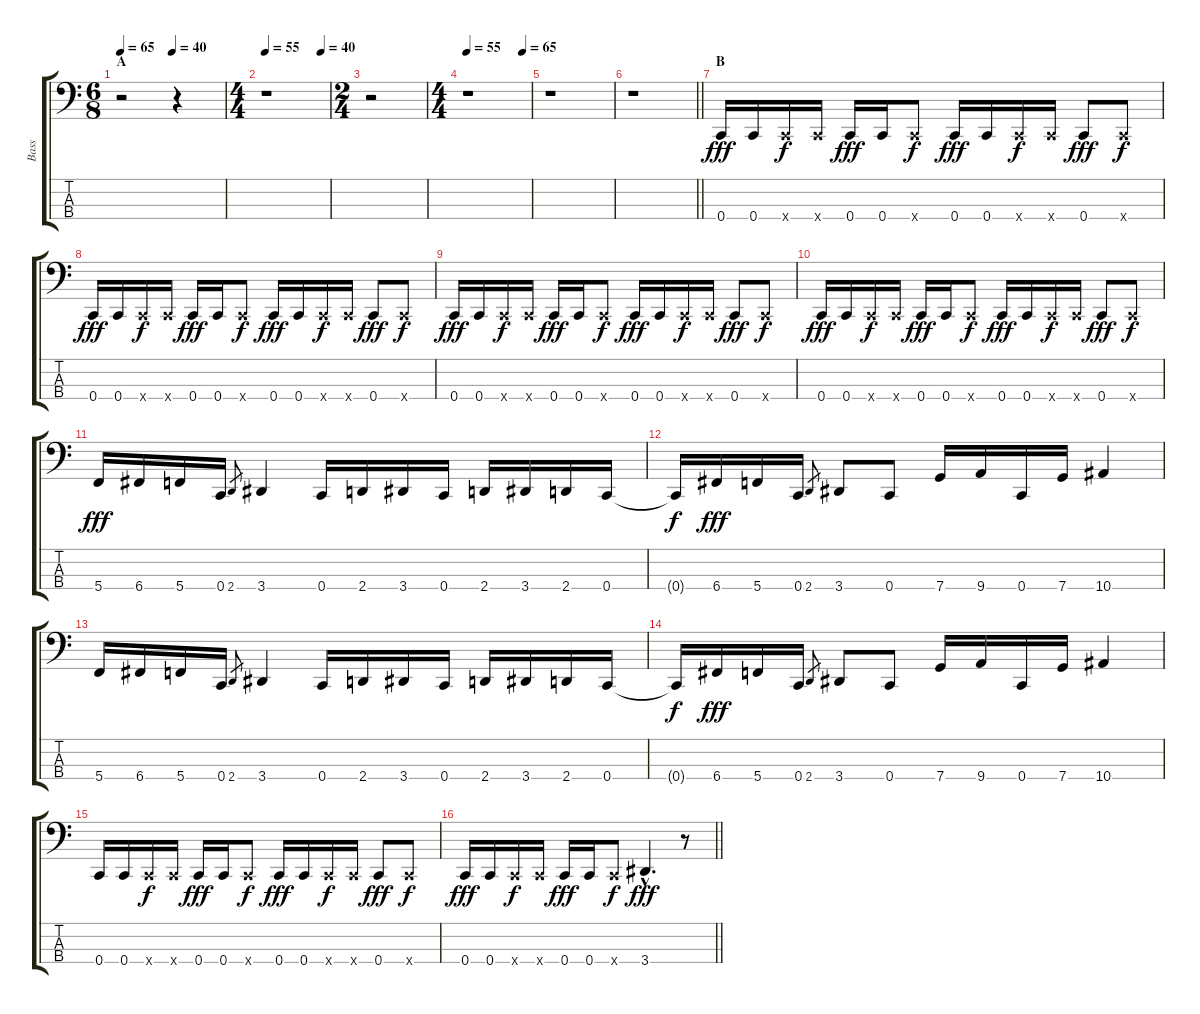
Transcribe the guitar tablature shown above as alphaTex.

\track ("Bass" "Bass") {instrument electricbasspick}
\staff {score tabs}
\tuning (F2 C2 G1 C1) {hide}
\ts (6 8)
\section ("" "A")
\tempo 65
\tempo (40 0.5)
\tempo 65
\clef f4
\ks c
r.2{dy fff instrument electricbasspick} r.4 |
\ts (4 4)
\tempo 55
\tempo (40 0.875)
r.1 |
\ts (2 4)
r.2 |
\ts (4 4)
\tempo 55
\tempo (65 0.875)
r.1 |
r.1 |
\barLineRight lightlight
r.1 |
\section ("" "B")
0.4.16 0.4.16 0.4{x}.16{dy f} 0.4{x}.16 0.4.16{dy fff} 0.4.16 0.4{x}.8{dy f} 0.4.16{dy fff} 0.4.16 0.4{x}.16{dy f} 0.4{x}.16 0.4.8{dy fff} 0.4{x}.8{dy f} |
0.4.16{dy fff} 0.4.16 0.4{x}.16{dy f} 0.4{x}.16 0.4.16{dy fff} 0.4.16 0.4{x}.8{dy f} 0.4.16{dy fff} 0.4.16 0.4{x}.16{dy f} 0.4{x}.16 0.4.8{dy fff} 0.4{x}.8{dy f} |
0.4.16{dy fff} 0.4.16 0.4{x}.16{dy f} 0.4{x}.16 0.4.16{dy fff} 0.4.16 0.4{x}.8{dy f} 0.4.16{dy fff} 0.4.16 0.4{x}.16{dy f} 0.4{x}.16 0.4.8{dy fff} 0.4{x}.8{dy f} |
0.4.16{dy fff} 0.4.16 0.4{x}.16{dy f} 0.4{x}.16 0.4.16{dy fff} 0.4.16 0.4{x}.8{dy f} 0.4.16{dy fff} 0.4.16 0.4{x}.16{dy f} 0.4{x}.16 0.4.8{dy fff} 0.4{x}.8{dy f} |
5.4.16{dy fff} 6.4.16 5.4.16 0.4.16 2.4.8{gr} 3.4.4 0.4.16 2.4.16 3.4.16 0.4.16 2.4.16 3.4.16 2.4.16 0.4.16 |
0.4{t}.16{dy f} 6.4.16{dy fff} 5.4.16 0.4.16 2.4.8{gr} 3.4.8 0.4.8 7.4.16 9.4.16 0.4.16 7.4.16 10.4.4 |
5.4.16 6.4.16 5.4.16 0.4.16 2.4.8{gr} 3.4.4 0.4.16 2.4.16 3.4.16 0.4.16 2.4.16 3.4.16 2.4.16 0.4.16 |
0.4{t}.16{dy f} 6.4.16{dy fff} 5.4.16 0.4.16 2.4.8{gr} 3.4.8 0.4.8 7.4.16 9.4.16 0.4.16 7.4.16 10.4.4 |
0.4.16 0.4.16 0.4{x}.16{dy f} 0.4{x}.16 0.4.16{dy fff} 0.4.16 0.4{x}.8{dy f} 0.4.16{dy fff} 0.4.16 0.4{x}.16{dy f} 0.4{x}.16 0.4.8{dy fff} 0.4{x}.8{dy f} |
\barLineRight lightlight
0.4.16{dy fff} 0.4.16 0.4{x}.16{dy f} 0.4{x}.16 0.4.16{dy fff} 0.4.16 0.4{x}.8{dy f} 3.4{hac}.4{d dy fff} r.8
